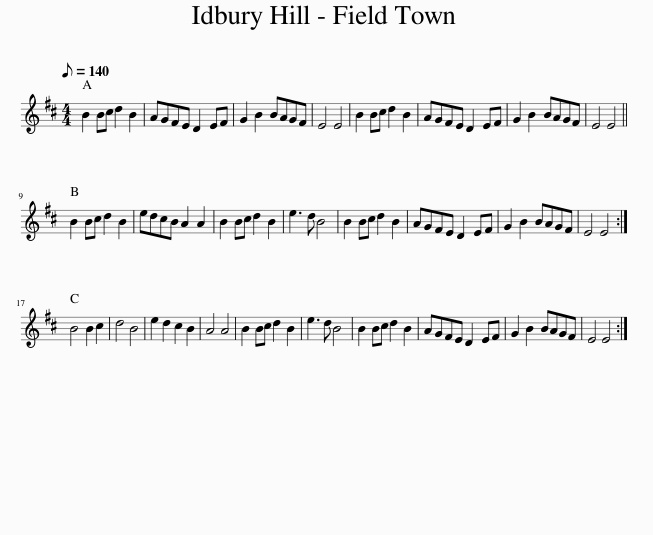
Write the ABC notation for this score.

X:1
L:1/8
Q:1/8=140
M:4/4
I:linebreak $
K:D
V:1 treble
V:1
 B2 Bc d2 B2 | AGFE D2 EF | G2 B2 BAGF | E4 E4 | B2 Bc d2 B2 | %5
 AGFE D2 EF | G2 B2 BAGF | E4 E4 ||$ B2 Bc d2 B2 | edcB A2 A2 | %10
 B2 Bc d2 B2 | e3 d B4 | B2 Bc d2 B2 | AGFE D2 EF | G2 B2 BAGF | %15
 E4 E4 :|$ B4 B2 c2 | d4 B4 | e2 d2 c2 B2 | A4 A4 | %20
 B2 Bc d2 B2 | e3 d B4 | B2 Bc d2 B2 | AGFE D2 EF | G2 B2 BAGF | %25
 E4 E4 :| %26
